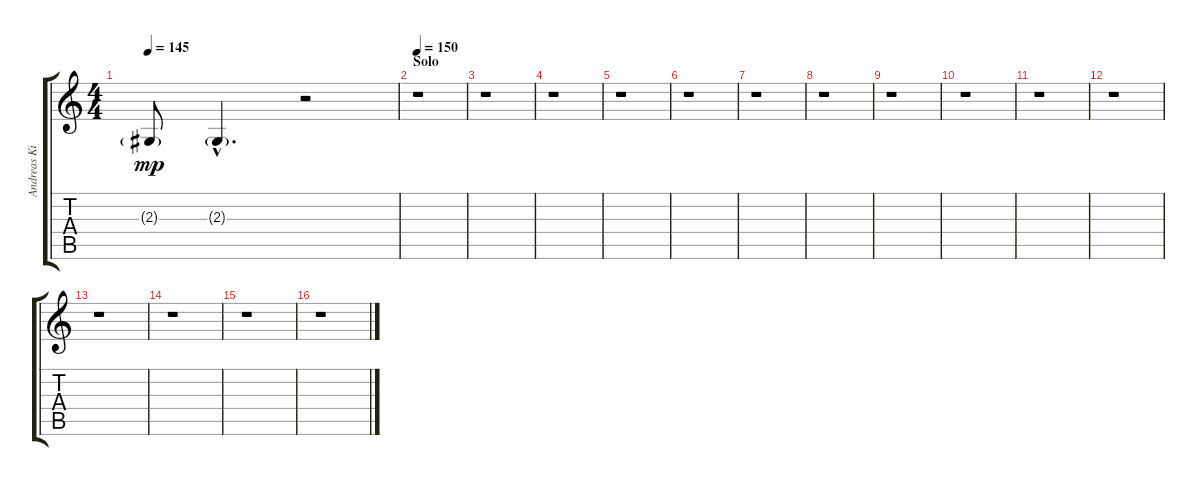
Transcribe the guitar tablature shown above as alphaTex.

\track ("Andreas Kisser - Background vocals" "Andreas Ki") {instrument synthvoice}
\staff {score tabs}
\tuning (Eb4 Bb3 Gb3 Db3 Ab2 Eb2) {hide}
\ts (4 4)
\tempo 145
\clef g2
\ks c
2.3{g}.8{dy mp} 2.3{g hac}.4{d} r.2 |
\section ("" "Solo")
\tempo 150
r.1 |
r.1 |
r.1 |
r.1 |
r.1 |
r.1 |
r.1 |
r.1 |
r.1 |
r.1 |
r.1 |
r.1 |
r.1 |
r.1 |
r.1
